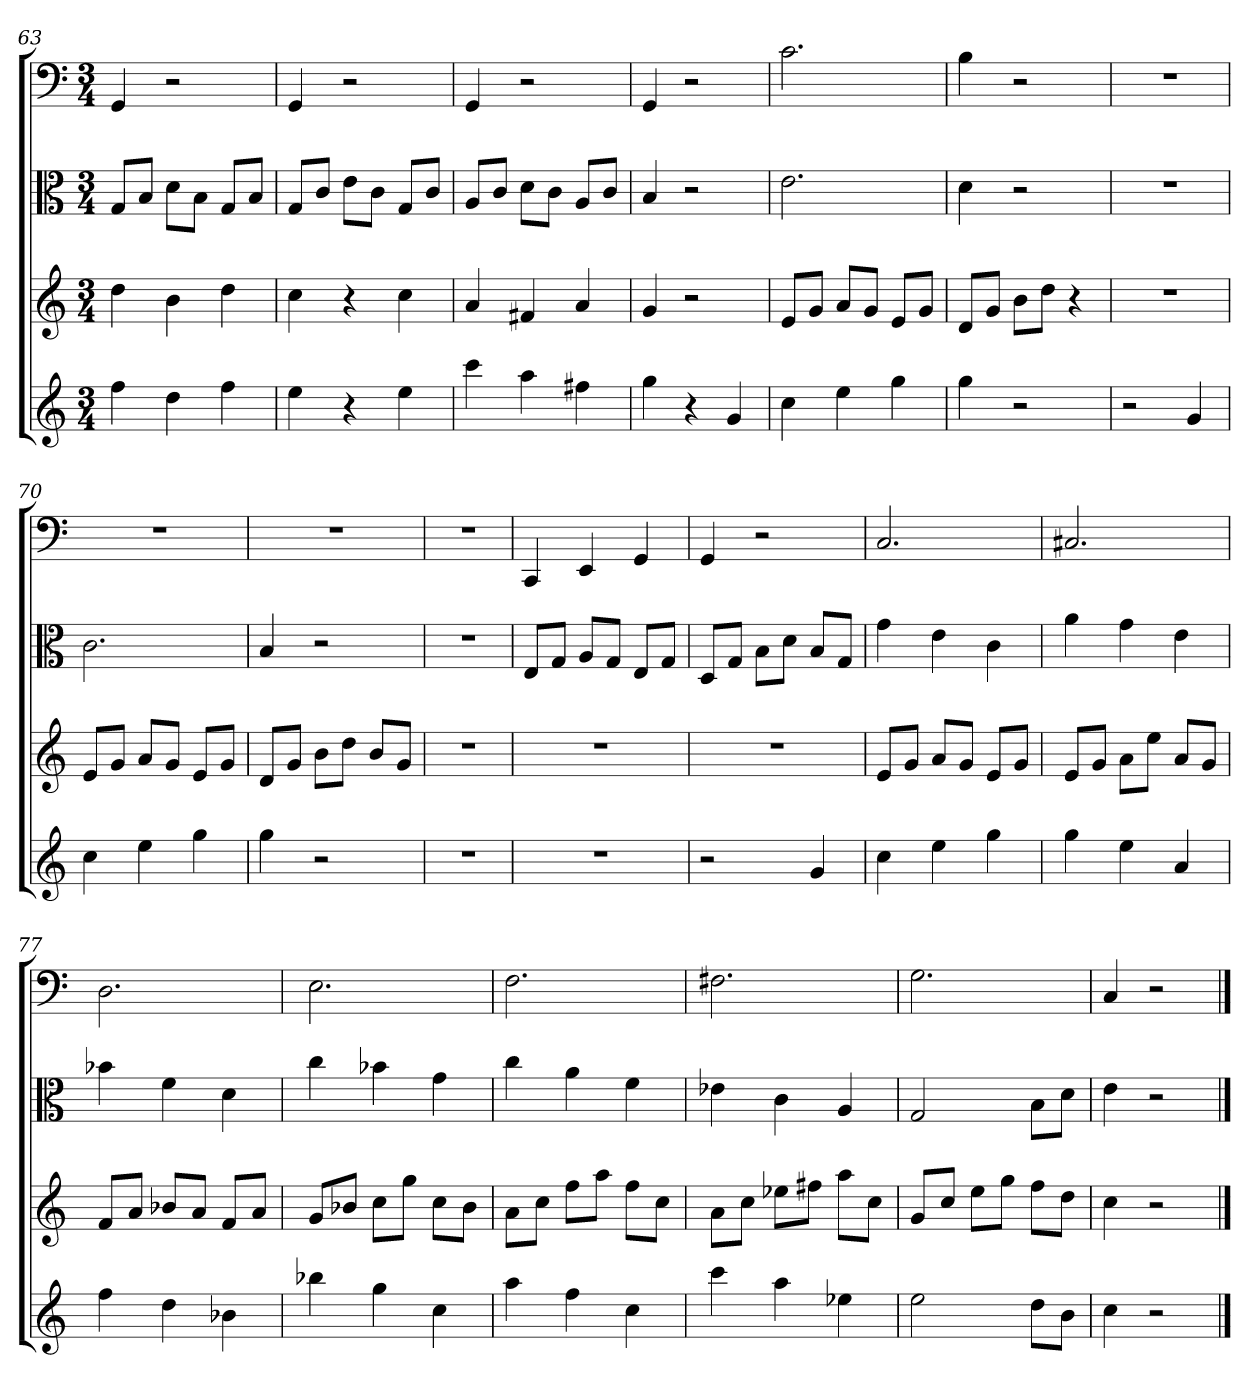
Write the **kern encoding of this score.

**kern	**kern	**kern	**kern
*part4	*part3	*part2	*part1
*staff4	*staff3	*staff2	*staff1
*	*	*clefC3	*clefF4
*k[]	*k[]	*k[]	*k[]
*C:	*C:	*C:	*C:
*M3/4	*M3/4	*M3/4	*M3/4
=63	=63	=63	=63
4ff	4dd	8G/L	4GG
.	.	8B/J	.
4dd	4b	8d\L	2r
.	.	8B\J	.
4ff	4dd	8G/L	.
.	.	8B/J	.
=64	=64	=64	=64
4ee	4cc	8G/L	4GG
.	.	8c/J	.
4r	4r	8e\L	2r
.	.	8c\J	.
4ee	4cc	8G/L	.
.	.	8c/J	.
=65	=65	=65	=65
4ccc	4a	8A/L	4GG
.	.	8c/J	.
4aa	4f#X	8d\L	2r
.	.	8c\J	.
4ff#X	4a	8A/L	.
.	.	8c/J	.
=66	=66	=66	=66
4gg	4g	4B	4GG
4r	2r	2r	2r
4g	.	.	.
=67	=67	=67	=67
4cc	8eL	2.e	2.c
.	8gJ	.	.
4ee	8aL	.	.
.	8gJ	.	.
4gg	8eL	.	.
.	8gJ	.	.
=68	=68	=68	=68
4gg	8dL	4d	4B
.	8gJ	.	.
2r	8bL	2r	2r
.	8ddJ	.	.
.	4r	.	.
=69	=69	=69	=69
2r	2.r	2.r	2.r
4g	.	.	.
=70	=70	=70	=70
4cc	8eL	2.c	2.r
.	8gJ	.	.
4ee	8aL	.	.
.	8gJ	.	.
4gg	8eL	.	.
.	8gJ	.	.
=71	=71	=71	=71
4gg	8dL	4B	2.r
.	8gJ	.	.
2r	8bL	2r	.
.	8ddJ	.	.
.	8bL	.	.
.	8gJ	.	.
=72	=72	=72	=72
2.r	2.r	2.r	2.r
=73	=73	=73	=73
2.r	2.r	8E/L	4CC
.	.	8G/J	.
.	.	8A/L	4EE
.	.	8G/J	.
.	.	8E/L	4GG
.	.	8G/J	.
=74	=74	=74	=74
2r	2.r	8D/L	4GG
.	.	8G/J	.
.	.	8B\L	2r
.	.	8d\J	.
4g	.	8B/L	.
.	.	8G/J	.
=75	=75	=75	=75
4cc	8eL	4g	2.C
.	8gJ	.	.
4ee	8aL	4e	.
.	8gJ	.	.
4gg	8eL	4c	.
.	8gJ	.	.
=76	=76	=76	=76
4gg	8eL	4a	2.C#X
.	8gJ	.	.
4ee	8aL	4g	.
.	8eeJ	.	.
4a	8aL	4e	.
.	8gJ	.	.
=77	=77	=77	=77
4ff	8fL	4b-X	2.D
.	8aJ	.	.
4dd	8b-XL	4f	.
.	8aJ	.	.
4b-X	8fL	4d	.
.	8aJ	.	.
=78	=78	=78	=78
4bb-X	8gL	4cc	2.E
.	8b-XJ	.	.
4gg	8ccL	4b-X	.
.	8ggJ	.	.
4cc	8ccL	4g	.
.	8b-J	.	.
=79	=79	=79	=79
4aa	8aL	4cc	2.F
.	8ccJ	.	.
4ff	8ffL	4a	.
.	8aaJ	.	.
4cc	8ffL	4f	.
.	8ccJ	.	.
=80	=80	=80	=80
4ccc	8aL	4e-X	2.F#X
.	8ccJ	.	.
4aa	8ee-XL	4c	.
.	8ff#XJ	.	.
4ee-X	8aaL	4A	.
.	8ccJ	.	.
=81	=81	=81	=81
2ee	8gL	2G	2.G
.	8ccJ	.	.
.	8eeL	.	.
.	8ggJ	.	.
8ddL	8ffL	8B\L	.
8bJ	8ddJ	8d\J	.
=82	=82	=82	=82
4cc	4cc	4e	4C
2r	2r	2r	2r
==	==	==	==
*-	*-	*-	*-
